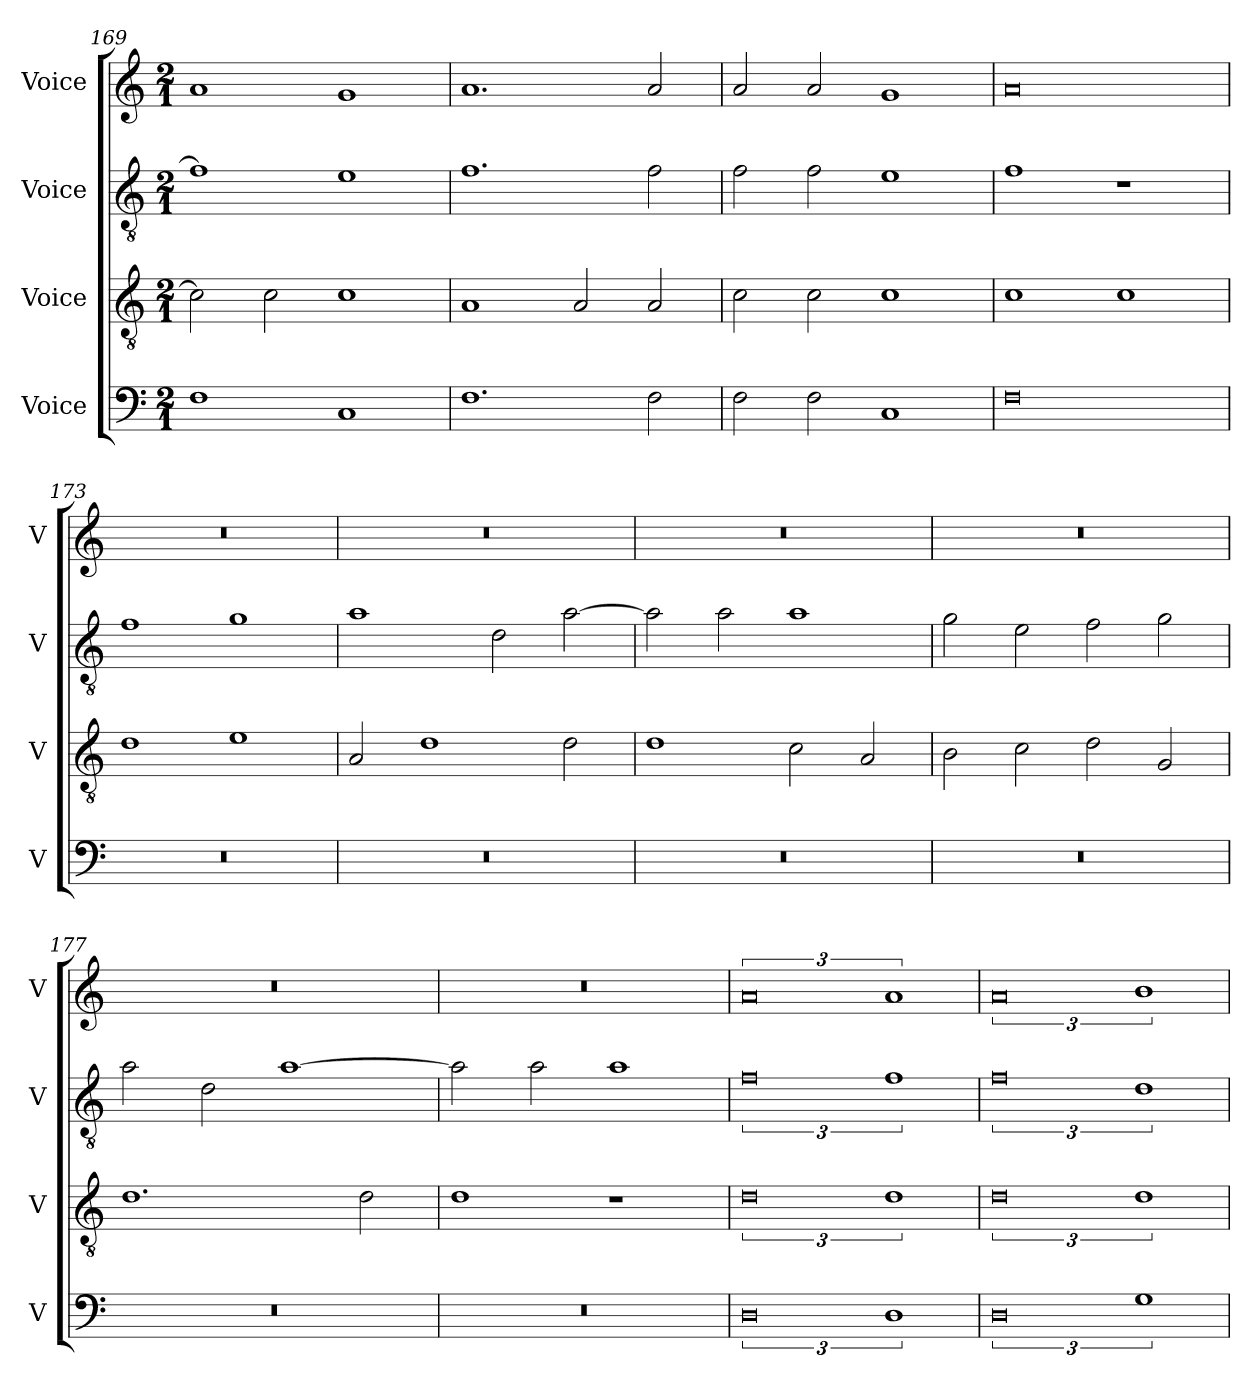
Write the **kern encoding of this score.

**kern	**kern	**kern	**kern
*part4	*part3	*part2	*part1
*staff4	*staff3	*staff2	*staff1
*I"Voice	*I"Voice	*I"Voice	*I"Voice
*I'V	*I'V	*I'V	*I'V
*clefF4	*clefGv2	*clefGv2	*clefG2
*k[]	*k[]	*k[]	*k[]
*M2/1	*M2/1	*M2/1	*M2/1
=169	=169	=169	=169
1F	2c\]	1f]	1a
.	2c\	.	.
1C	1c	1e	1g
!!LO:LB:g=z
=170	=170	=170	=170
1.F	1A	1.f	1.a
.	2A/	.	.
2F\	2A/	2f\	2a/
=171	=171	=171	=171
2F\	2c\	2f\	2a/
2F\	2c\	2f\	2a/
1C	1c	1e	1g
=172	=172	=172	=172
0F	1c	1f	0a
.	1c	1r	.
=173	=173	=173	=173
0r	1d	1f	0r
.	1e	1g	.
!!LO:PB:g=z
=174	=174	=174	=174
0r	2A/	1a	0r
.	1d	.	.
.	.	2d\	.
.	2d\	[2a\	.
=175	=175	=175	=175
0r	1d	2a\]	0r
.	.	2a\	.
.	2c\	1a	.
.	2A/	.	.
=176	=176	=176	=176
0r	2B\	2g\	0r
.	2c\	2e\	.
.	2d\	2f\	.
.	2G/	2g\	.
=177	=177	=177	=177
0r	1.d	2a\	0r
.	.	2d\	.
.	.	[1a	.
.	2d\	.	.
!!LO:LB:g=z
=178	=178	=178	=178
0r	1d	2a\]	0r
.	.	2a\	.
.	1r	1a	.
=179	=179	=179	=179
3%4D	3%4d	3%4f	3%4a
3%2D	3%2d	3%2f	3%2a
=180	=180	=180	=180
3%4D	3%4d	3%4f	3%4a
3%2G	3%2d	3%2d	3%2b
=	=	=	=
*-	*-	*-	*-
